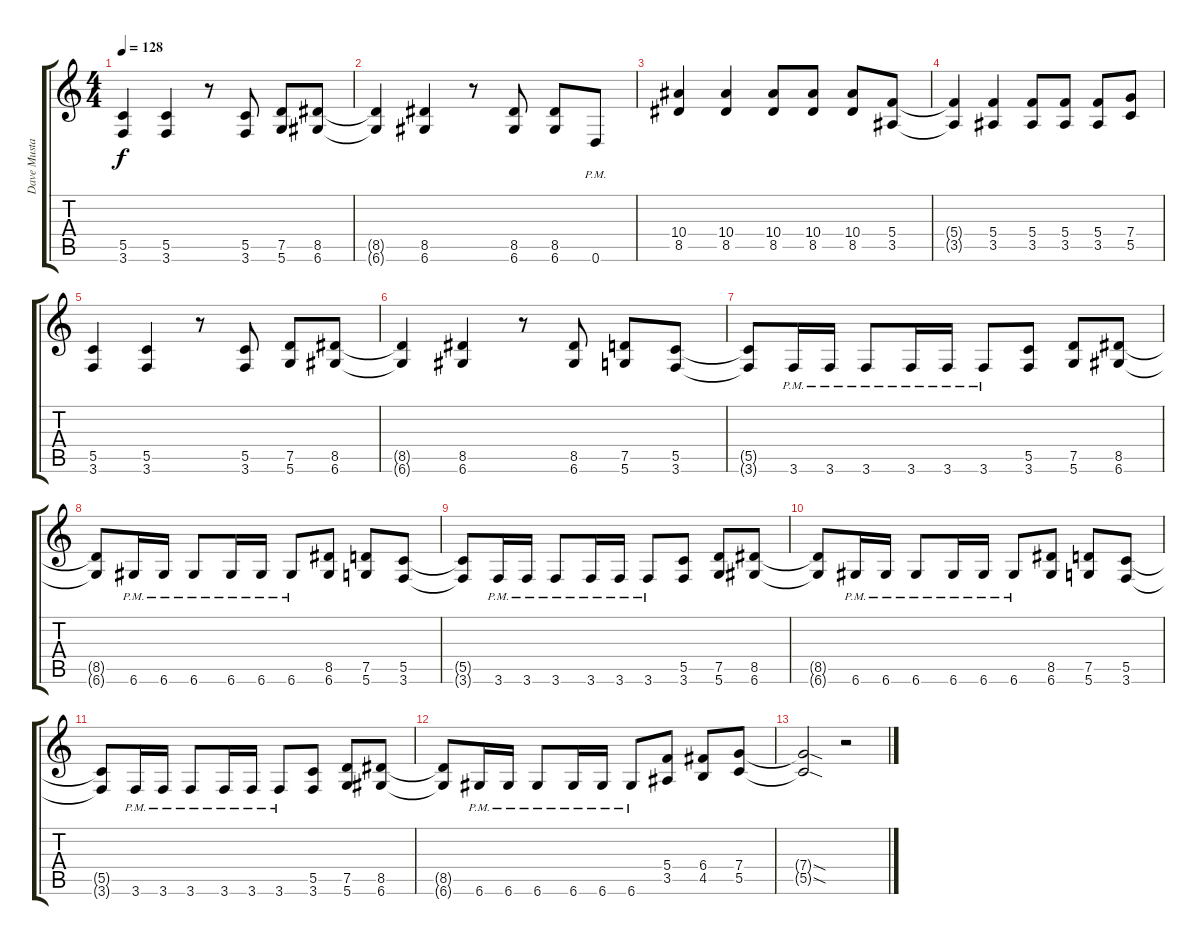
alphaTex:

\track ("Dave Mustaine" "Dave Musta") {instrument distortionguitar}
\staff {score tabs}
\tuning (D4 A3 F3 C3 G2 D2) {hide}
\ts (4 4)
\tempo 128
\clef g2
\ks c
(5.5 3.6).4{dy f} (5.5 3.6).4 r.8 (5.5 3.6).8 (7.5 5.6).8 (8.5 6.6).8 |
(8.5{t} 6.6{t}).4 (8.5 6.6).4 r.8 (8.5 6.6).8 (8.5 6.6).8 0.6{pm}.8 |
(10.4 8.5).4 (10.4 8.5).4 (10.4 8.5).8 (10.4 8.5).8 (10.4 8.5).8 (5.4 3.5).8 |
(5.4{t} 3.5{t}).4 (5.4 3.5).4 (5.4 3.5).8 (5.4 3.5).8 (5.4 3.5).8 (7.4 5.5).8 |
(5.5 3.6).4 (5.5 3.6).4 r.8 (5.5 3.6).8 (7.5 5.6).8 (8.5 6.6).8 |
(8.5{t} 6.6{t}).4 (8.5 6.6).4 r.8 (8.5 6.6).8 (7.5 5.6).8 (5.5 3.6).8 |
(5.5{t} 3.6{t}).8 3.6{pm}.16 3.6{pm}.16 3.6{pm}.8 3.6{pm}.16 3.6{pm}.16 3.6{pm}.8 (5.5 3.6).8 (7.5 5.6).8 (8.5 6.6).8 |
(8.5{t} 6.6{t}).8 6.6{pm}.16 6.6{pm}.16 6.6{pm}.8 6.6{pm}.16 6.6{pm}.16 6.6{pm}.8 (8.5 6.6).8 (7.5 5.6).8 (5.5 3.6).8 |
(5.5{t} 3.6{t}).8 3.6{pm}.16 3.6{pm}.16 3.6{pm}.8 3.6{pm}.16 3.6{pm}.16 3.6{pm}.8 (5.5 3.6).8 (7.5 5.6).8 (8.5 6.6).8 |
(8.5{t} 6.6{t}).8 6.6{pm}.16 6.6{pm}.16 6.6{pm}.8 6.6{pm}.16 6.6{pm}.16 6.6{pm}.8 (8.5 6.6).8 (7.5 5.6).8 (5.5 3.6).8 |
(5.5{t} 3.6{t}).8 3.6{pm}.16 3.6{pm}.16 3.6{pm}.8 3.6{pm}.16 3.6{pm}.16 3.6{pm}.8 (5.5 3.6).8 (7.5 5.6).8 (8.5 6.6).8 |
(8.5{t} 6.6{t}).8 6.6{pm}.16 6.6{pm}.16 6.6{pm}.8 6.6{pm}.16 6.6{pm}.16 6.6{pm}.8 (5.4 3.5).8 (6.4 4.5).8 (7.4 5.5).8 |
(7.4{sod t} 5.5{sod t}).2 r.2
